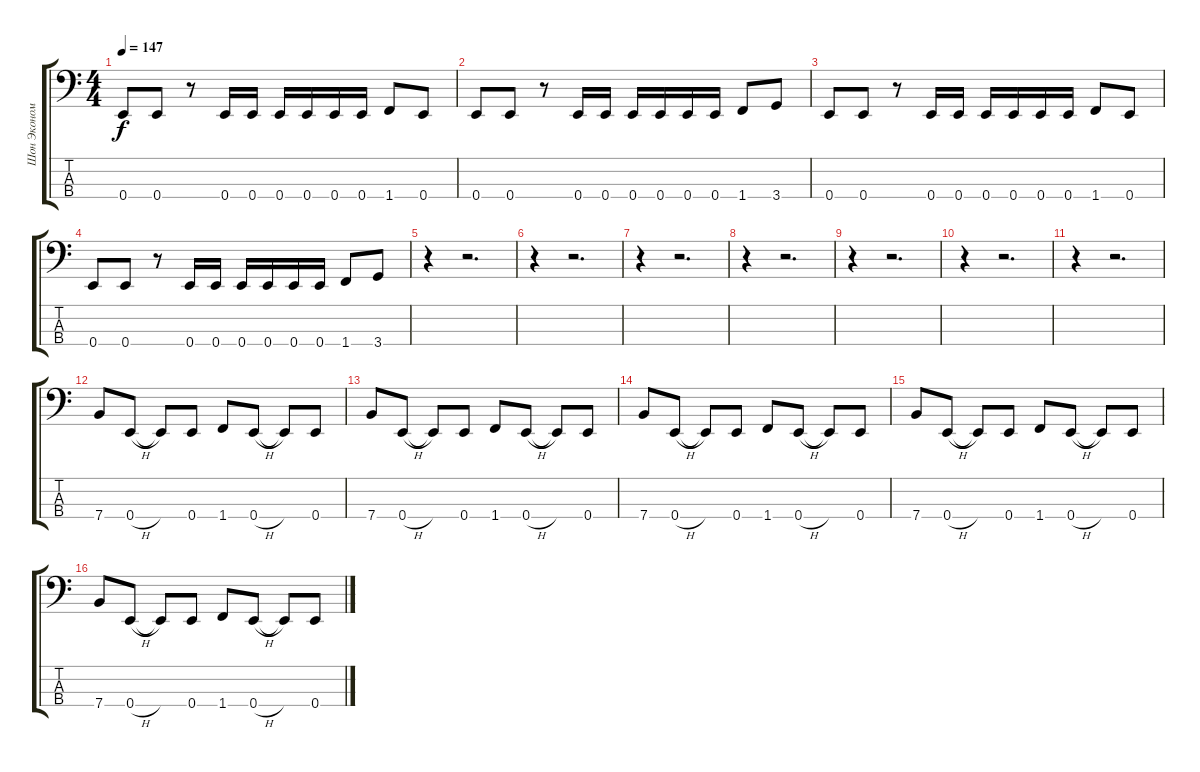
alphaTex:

\track ("Шон Экономаки" "Шон Эконом") {instrument electricbasspick}
\staff {score tabs}
\tuning (G2 D2 A1 E1) {hide}
\ts (4 4)
\tempo 147
\clef f4
\ks c
0.4.8{dy f} 0.4.8 r.8 0.4.16 0.4.16 0.4.16 0.4.16 0.4.16 0.4.16 1.4.8 0.4.8 |
0.4.8 0.4.8 r.8 0.4.16 0.4.16 0.4.16 0.4.16 0.4.16 0.4.16 1.4.8 3.4.8 |
0.4.8 0.4.8 r.8 0.4.16 0.4.16 0.4.16 0.4.16 0.4.16 0.4.16 1.4.8 0.4.8 |
0.4.8 0.4.8 r.8 0.4.16 0.4.16 0.4.16 0.4.16 0.4.16 0.4.16 1.4.8 3.4.8 |
r.4 r.2{d} |
r.4 r.2{d} |
r.4 r.2{d} |
r.4 r.2{d} |
r.4 r.2{d} |
r.4 r.2{d} |
r.4 r.2{d} |
7.4.8 0.4{h}.8 0.4{t}.8 0.4.8 1.4.8 0.4{h}.8 0.4{t}.8 0.4.8 |
7.4.8 0.4{h}.8 0.4{t}.8 0.4.8 1.4.8 0.4{h}.8 0.4{t}.8 0.4.8 |
7.4.8 0.4{h}.8 0.4{t}.8 0.4.8 1.4.8 0.4{h}.8 0.4{t}.8 0.4.8 |
7.4.8 0.4{h}.8 0.4{t}.8 0.4.8 1.4.8 0.4{h}.8 0.4{t}.8 0.4.8 |
7.4.8 0.4{h}.8 0.4{t}.8 0.4.8 1.4.8 0.4{h}.8 0.4{t}.8 0.4.8
